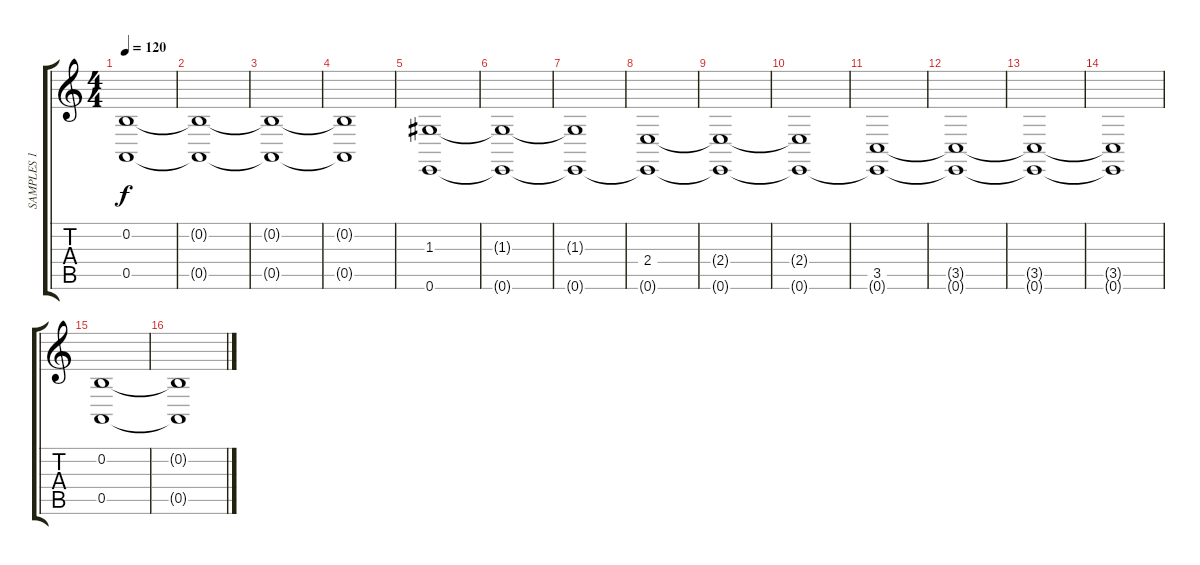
\track ("SAMPLES 1" "SAMPLES 1") {instrument fx2soundtrack}
\staff {score tabs}
\tuning (E4 B3 G3 D3 A2 E2) {hide}
\ts (4 4)
\tempo 120
\clef g2
\ks c
(0.2{t} 0.5{t}).1{dy f} |
(0.2{t} 0.5{t}).1 |
(0.2{t} 0.5{t}).1 |
(0.2{t} 0.5{t}).1 |
(1.3 0.6).1 |
(1.3{t} 0.6{t}).1 |
(1.3{t} 0.6{t}).1 |
(2.4 0.6{t}).1 |
(2.4{t} 0.6{t}).1 |
(2.4{t} 0.6{t}).1 |
(3.5 0.6{t}).1 |
(3.5{t} 0.6{t}).1 |
(3.5{t} 0.6{t}).1 |
(3.5{t} 0.6{t}).1 |
(0.2 0.5).1 |
(0.2{t} 0.5{t}).1
